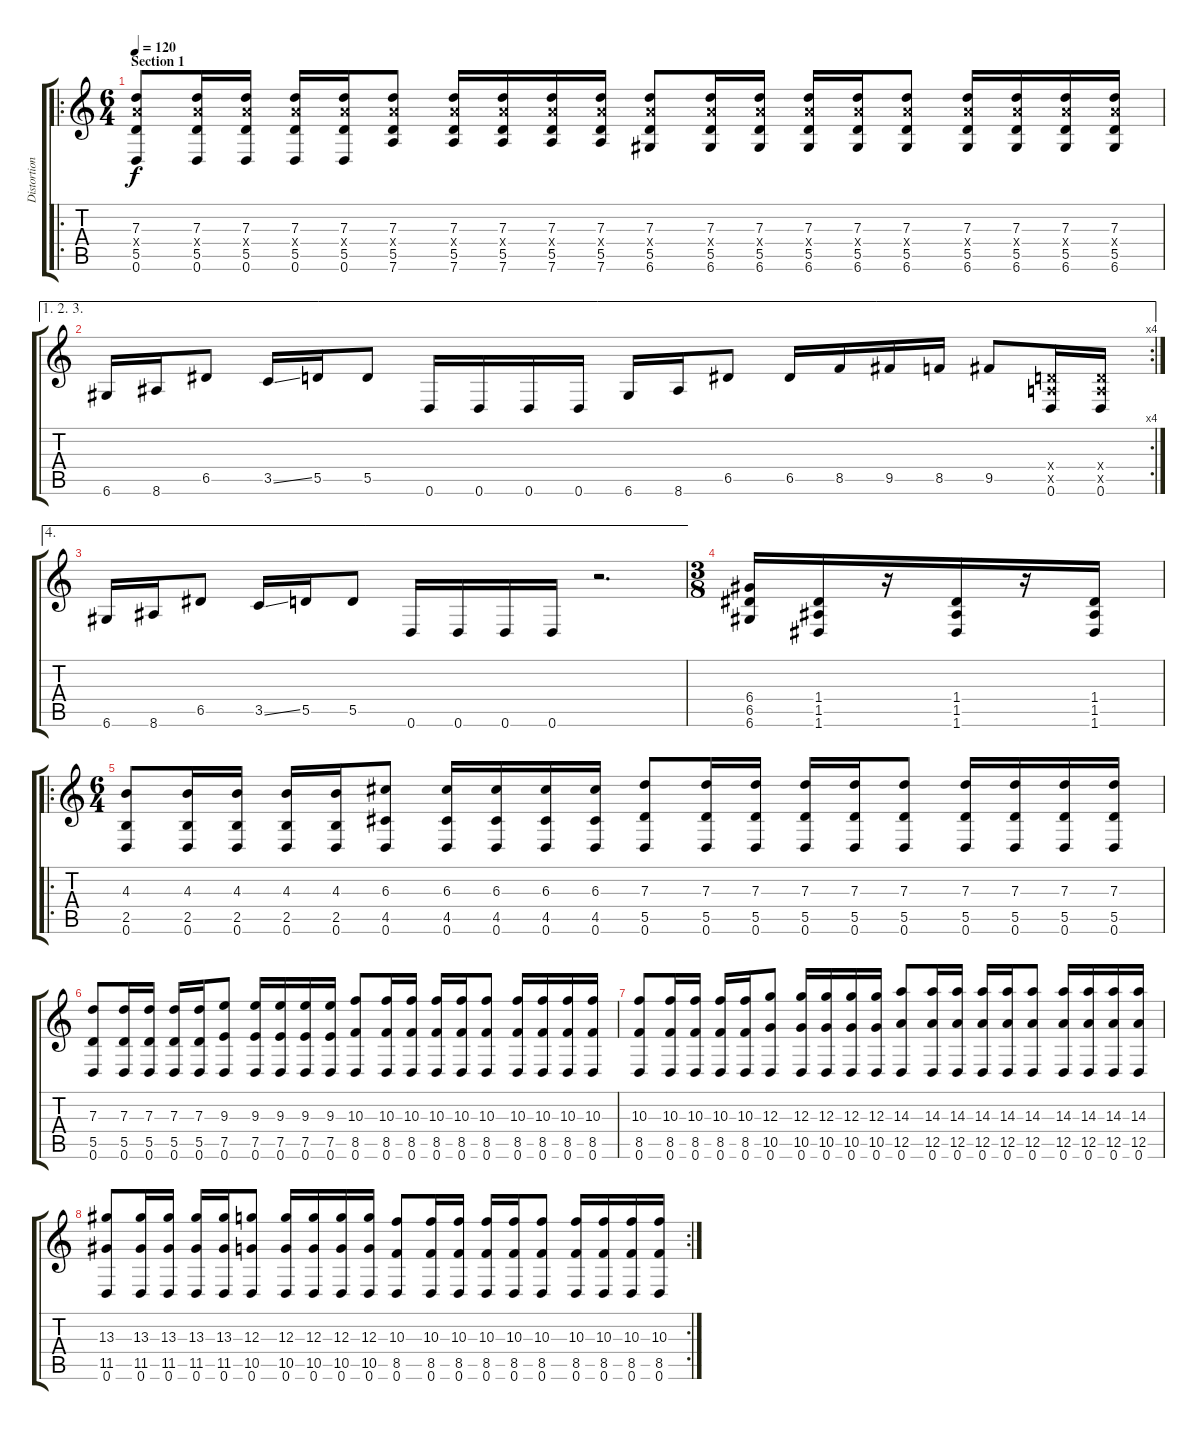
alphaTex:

\track ("Distortion 1" "Distortion") {instrument distortionguitar}
\staff {score tabs}
\tuning (E4 B3 G3 D3 A2 D2) {hide}
\ro
\ts (6 4)
\section ("" "Section 1")
\tempo 120
\clef g2
\ks c
(7.3 7.4{x} 5.5 0.6).8{dy f instrument distortionguitar} (7.3 7.4{x} 5.5 0.6).16 (7.3 7.4{x} 5.5 0.6).16 (7.3 7.4{x} 5.5 0.6).16 (7.3 7.4{x} 5.5 0.6).16 (7.3 7.4{x} 5.5 7.6).8 (7.3 7.4{x} 5.5 7.6).16 (7.3 7.4{x} 5.5 7.6).16 (7.3 7.4{x} 5.5 7.6).16 (7.3 7.4{x} 5.5 7.6).16 (7.3 7.4{x} 5.5 6.6).8 (7.3 7.4{x} 5.5 6.6).16 (7.3 7.4{x} 5.5 6.6).16 (7.3 7.4{x} 5.5 6.6).16 (7.3 7.4{x} 5.5 6.6).16 (7.3 7.4{x} 5.5 6.6).8 (7.3 7.4{x} 5.5 6.6).16 (7.3 7.4{x} 5.5 6.6).16 (7.3 7.4{x} 5.5 6.6).16 (7.3 7.4{x} 5.5 6.6).16 |
\ae (1 2 3)
\rc 4
6.6.16 8.6.16 6.5.8 3.5{ss}.16 5.5.16 5.5.8 0.6.16 0.6.16 0.6.16 0.6.16 6.6.16 8.6.16 6.5.8 6.5.16 8.5.16 9.5.16 8.5.16 9.5.8 (0.4{x} 0.5{x} 0.6).16 (0.4{x} 0.5{x} 0.6).16 |
\ae 4
6.6.16 8.6.16 6.5.8 3.5{ss}.16 5.5.16 5.5.8 0.6.16 0.6.16 0.6.16 0.6.16 r.2{d} |
\ts (3 8)
(6.4 6.5 6.6).16 (1.4 1.5 1.6).16 r.16 (1.4 1.5 1.6).16 r.16 (1.4 1.5 1.6).16 |
\ro
\ts (6 4)
(4.3 2.5 0.6).8 (4.3 2.5 0.6).16 (4.3 2.5 0.6).16 (4.3 2.5 0.6).16 (4.3 2.5 0.6).16 (6.3 4.5 0.6).8 (6.3 4.5 0.6).16 (6.3 4.5 0.6).16 (6.3 4.5 0.6).16 (6.3 4.5 0.6).16 (7.3 5.5 0.6).8 (7.3 5.5 0.6).16 (7.3 5.5 0.6).16 (7.3 5.5 0.6).16 (7.3 5.5 0.6).16 (7.3 5.5 0.6).8 (7.3 5.5 0.6).16 (7.3 5.5 0.6).16 (7.3 5.5 0.6).16 (7.3 5.5 0.6).16 |
(7.3 5.5 0.6).8 (7.3 5.5 0.6).16 (7.3 5.5 0.6).16 (7.3 5.5 0.6).16 (7.3 5.5 0.6).16 (9.3 7.5 0.6).8 (9.3 7.5 0.6).16 (9.3 7.5 0.6).16 (9.3 7.5 0.6).16 (9.3 7.5 0.6).16 (10.3 8.5 0.6).8 (10.3 8.5 0.6).16 (10.3 8.5 0.6).16 (10.3 8.5 0.6).16 (10.3 8.5 0.6).16 (10.3 8.5 0.6).8 (10.3 8.5 0.6).16 (10.3 8.5 0.6).16 (10.3 8.5 0.6).16 (10.3 8.5 0.6).16 |
(10.3 8.5 0.6).8 (10.3 8.5 0.6).16 (10.3 8.5 0.6).16 (10.3 8.5 0.6).16 (10.3 8.5 0.6).16 (12.3 10.5 0.6).8 (12.3 10.5 0.6).16 (12.3 10.5 0.6).16 (12.3 10.5 0.6).16 (12.3 10.5 0.6).16 (14.3 12.5 0.6).8 (14.3 12.5 0.6).16 (14.3 12.5 0.6).16 (14.3 12.5 0.6).16 (14.3 12.5 0.6).16 (14.3 12.5 0.6).8 (14.3 12.5 0.6).16 (14.3 12.5 0.6).16 (14.3 12.5 0.6).16 (14.3 12.5 0.6).16 |
\rc 2
(13.3 11.5 0.6).8 (13.3 11.5 0.6).16 (13.3 11.5 0.6).16 (13.3 11.5 0.6).16 (13.3 11.5 0.6).16 (12.3 10.5 0.6).8 (12.3 10.5 0.6).16 (12.3 10.5 0.6).16 (12.3 10.5 0.6).16 (12.3 10.5 0.6).16 (10.3 8.5 0.6).8 (10.3 8.5 0.6).16 (10.3 8.5 0.6).16 (10.3 8.5 0.6).16 (10.3 8.5 0.6).16 (10.3 8.5 0.6).8 (10.3 8.5 0.6).16 (10.3 8.5 0.6).16 (10.3 8.5 0.6).16 (10.3 8.5 0.6).16
